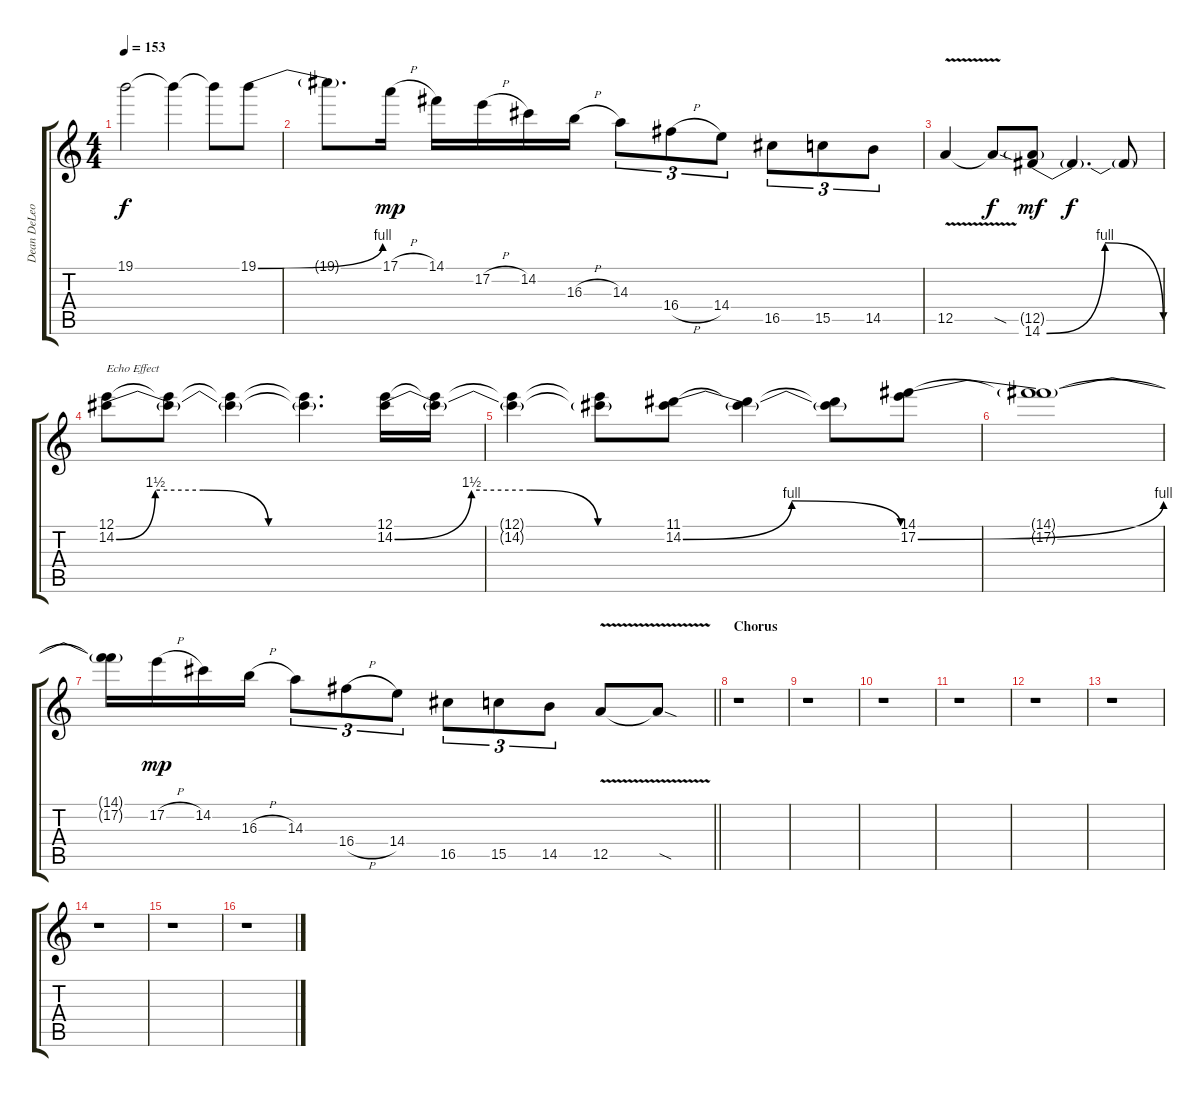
\track ("Dean DeLeo - Guitar 2" "Dean DeLeo") {instrument distortionguitar}
\staff {score tabs}
\tuning (E4 B3 G3 D3 A2 E2) {hide}
\ts (4 4)
\tempo 153
\clef g2
\ks c
19.1{t}.2{dy f} 19.1{t}.4 19.1{t}.8 19.1{be (bend 0 0 60 4)}.8 |
19.1{t}.8{d} 17.1{h}.16{dy mp} 14.1.16 17.2{h}.16 14.2.16 16.3{h}.16 14.3.8{tu (3 2)} 16.4{h}.8{tu (3 2)} 14.4.8{tu (3 2)} 16.5.8{tu (3 2)} 15.5.8{tu (3 2)} 14.5.8{tu (3 2)} |
12.5{v}.4 12.5{sod t}.8{dy f} (12.5{g} 14.6{be (bendrelease 0 0 27 4 40 4 60 0)}).8{dy mf} 14.6{t}.4{d dy f} 14.6{t}.8 |
(12.1 14.2{be (custom 0 0 9 6 20 6 35 0 60 0)}).8{txt "Echo Effect"} (12.1{t} 14.2{t}).8 (12.1{t} 14.2{t}).4 (12.1{t} 14.2{t}).4{d} (12.1 14.2{be (custom 0 0 17 6 30 6 45 0 60 0)}).16 (12.1{t} 14.2{t}).16 |
(12.1{t} 14.2{t}).4 (12.1{t} 14.2{t}).8 (11.1 14.2{be (bendrelease 0 0 17 4 30 4 60 0)}).8 (11.1{t} 14.2{t}).4 (11.1{t} 14.2{t}).8 (14.1 17.2{be (bend 0 0 60 4)}).8 |
(14.1{t} 17.2{t}).1 |
\barLineRight lightlight
(14.1{t} 17.2{t}).16 17.2{h}.16{dy mp} 14.2.16 16.3{h}.16 14.3.8{tu (3 2)} 16.4{h}.8{tu (3 2)} 14.4.8{tu (3 2)} 16.5.8{tu (3 2)} 15.5.8{tu (3 2)} 14.5.8{tu (3 2)} 12.5{v}.8 12.5{sod t}.8 |
\section ("" "Chorus")
r.1 |
r.1 |
r.1 |
r.1 |
r.1 |
r.1 |
r.1 |
r.1 |
r.1
